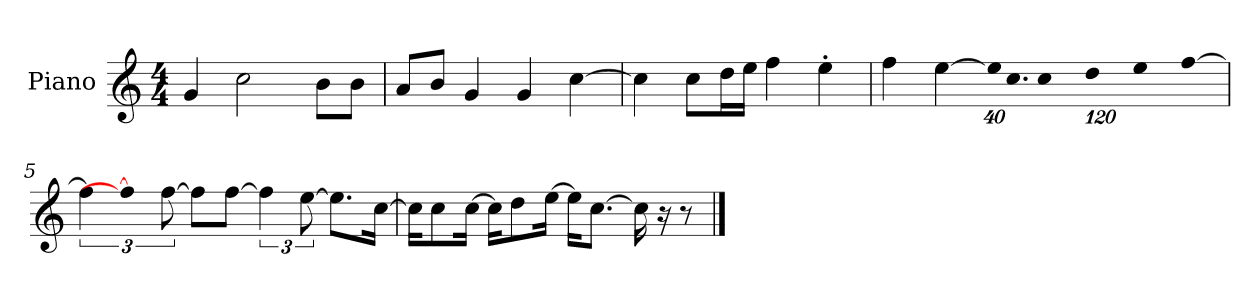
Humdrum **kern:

**kern
*part1
*staff1
*I"Piano
*I'P-no
*clefG2
*k[]
*M4/4
*MM90
=1
4g/
2cc\
8b\L
8b\J
=2
8a/L
8b/J
4g/
4g/
[4cc\
=3
4cc\]
8cc\L
16dd\L
16ee\JJ
4ff\
4ee'\
=4
4ff\
[4ee\
*Xbrackettup
!LO:N:vis=32
640%23ee\KLL]
!LO:N:vis=16.
960%103cc\J
!LO:N:vis=8
960%137cc\
!LO:N:vis=16
1920%137dd\L
!LO:N:vis=32
640%23ee\K
[384%41ff\J
=5
*brackettup
6ff\]
1920ff\_
[12ff\
8ff\L]
[8ff\J
6ff\]
[12ee\
8.ee\L]
[16cc\Jk
!!LO:LB:g=z
=6
16cc\KL]
8cc\
[16cc\Jk
16cc\KL]
8dd\
[16ee\Jk
16ee\KL]
[8.cc\J
16cc\]
16r
8r
==
*-
